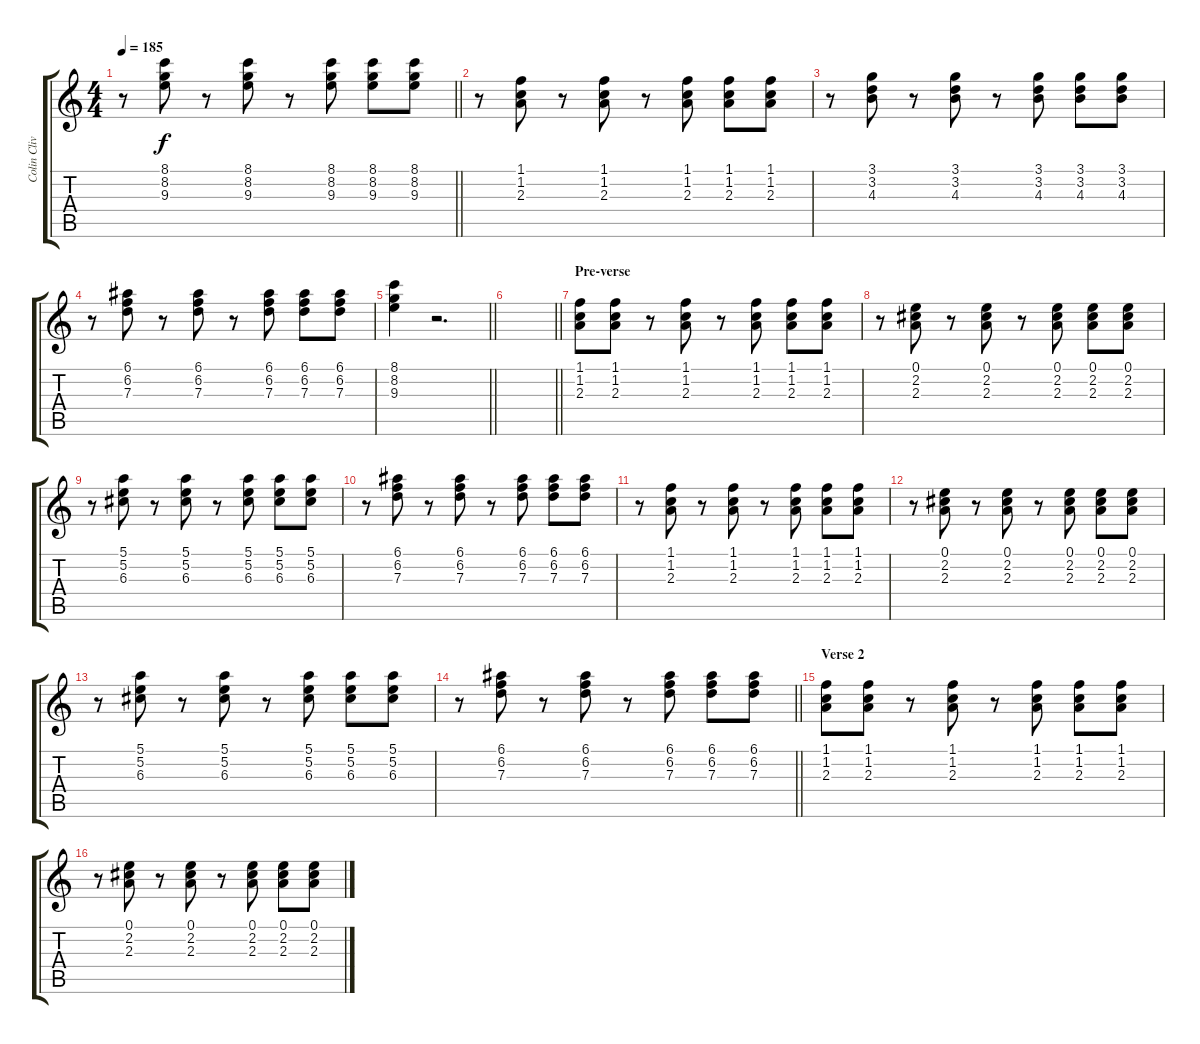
\track ("Colin Clive (Clean Guitar)" "Colin Cliv") {instrument electricguitarclean}
\staff {score tabs}
\tuning (E4 B3 G3 D3 A2 E2) {hide}
\ts (4 4)
\tempo 185
\clef g2
\barLineRight lightlight
\ks c
r.8{dy f} (8.1 8.2 9.3).8 r.8 (8.1 8.2 9.3).8 r.8 (8.1 8.2 9.3).8 (8.1 8.2 9.3).8 (8.1 8.2 9.3).8 |
r.8 (1.1 1.2 2.3).8 r.8 (1.1 1.2 2.3).8 r.8 (1.1 1.2 2.3).8 (1.1 1.2 2.3).8 (1.1 1.2 2.3).8 |
r.8 (3.1 3.2 4.3).8 r.8 (3.1 3.2 4.3).8 r.8 (3.1 3.2 4.3).8 (3.1 3.2 4.3).8 (3.1 3.2 4.3).8 |
r.8 (6.1 6.2 7.3).8 r.8 (6.1 6.2 7.3).8 r.8 (6.1 6.2 7.3).8 (6.1 6.2 7.3).8 (6.1 6.2 7.3).8 |
\barLineRight lightlight
(8.1 8.2 9.3).4 r.2{d} |
\barLineRight lightlight
|
\section ("" "Pre-verse")
(1.1 1.2 2.3).8 (1.1 1.2 2.3).8 r.8 (1.1 1.2 2.3).8 r.8 (1.1 1.2 2.3).8 (1.1 1.2 2.3).8 (1.1 1.2 2.3).8 |
r.8 (0.1 2.2 2.3).8 r.8 (0.1 2.2 2.3).8 r.8 (0.1 2.2 2.3).8 (0.1 2.2 2.3).8 (0.1 2.2 2.3).8 |
r.8 (5.1 5.2 6.3).8 r.8 (5.1 5.2 6.3).8 r.8 (5.1 5.2 6.3).8 (5.1 5.2 6.3).8 (5.1 5.2 6.3).8 |
r.8 (6.1 6.2 7.3).8 r.8 (6.1 6.2 7.3).8 r.8 (6.1 6.2 7.3).8 (6.1 6.2 7.3).8 (6.1 6.2 7.3).8 |
r.8 (1.1 1.2 2.3).8 r.8 (1.1 1.2 2.3).8 r.8 (1.1 1.2 2.3).8 (1.1 1.2 2.3).8 (1.1 1.2 2.3).8 |
r.8 (0.1 2.2 2.3).8 r.8 (0.1 2.2 2.3).8 r.8 (0.1 2.2 2.3).8 (0.1 2.2 2.3).8 (0.1 2.2 2.3).8 |
r.8 (5.1 5.2 6.3).8 r.8 (5.1 5.2 6.3).8 r.8 (5.1 5.2 6.3).8 (5.1 5.2 6.3).8 (5.1 5.2 6.3).8 |
\barLineRight lightlight
r.8 (6.1 6.2 7.3).8 r.8 (6.1 6.2 7.3).8 r.8 (6.1 6.2 7.3).8 (6.1 6.2 7.3).8 (6.1 6.2 7.3).8 |
\section ("" "Verse 2")
(1.1 1.2 2.3).8 (1.1 1.2 2.3).8 r.8 (1.1 1.2 2.3).8 r.8 (1.1 1.2 2.3).8 (1.1 1.2 2.3).8 (1.1 1.2 2.3).8 |
r.8 (0.1 2.2 2.3).8 r.8 (0.1 2.2 2.3).8 r.8 (0.1 2.2 2.3).8 (0.1 2.2 2.3).8 (0.1 2.2 2.3).8
